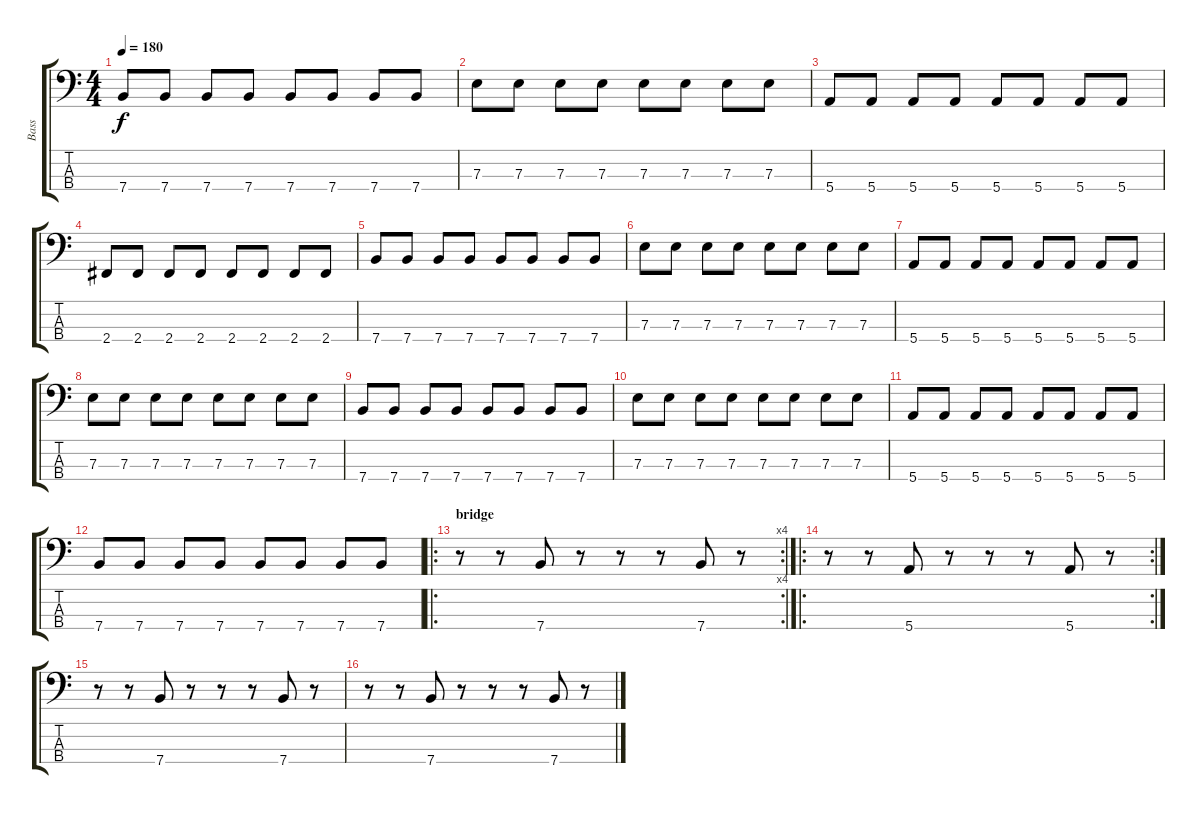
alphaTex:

\track ("Bass" "Bass") {instrument electricbasspick}
\staff {score tabs}
\tuning (G2 D2 A1 E1) {hide}
\ts (4 4)
\tempo 180
\clef f4
\ks c
7.4.8{dy f} 7.4.8 7.4.8 7.4.8 7.4.8 7.4.8 7.4.8 7.4.8 |
7.3.8 7.3.8 7.3.8 7.3.8 7.3.8 7.3.8 7.3.8 7.3.8 |
5.4.8 5.4.8 5.4.8 5.4.8 5.4.8 5.4.8 5.4.8 5.4.8 |
2.4.8 2.4.8 2.4.8 2.4.8 2.4.8 2.4.8 2.4.8 2.4.8 |
7.4.8 7.4.8 7.4.8 7.4.8 7.4.8 7.4.8 7.4.8 7.4.8 |
7.3.8 7.3.8 7.3.8 7.3.8 7.3.8 7.3.8 7.3.8 7.3.8 |
5.4.8 5.4.8 5.4.8 5.4.8 5.4.8 5.4.8 5.4.8 5.4.8 |
7.3.8 7.3.8 7.3.8 7.3.8 7.3.8 7.3.8 7.3.8 7.3.8 |
7.4.8 7.4.8 7.4.8 7.4.8 7.4.8 7.4.8 7.4.8 7.4.8 |
7.3.8 7.3.8 7.3.8 7.3.8 7.3.8 7.3.8 7.3.8 7.3.8 |
5.4.8 5.4.8 5.4.8 5.4.8 5.4.8 5.4.8 5.4.8 5.4.8 |
7.4.8 7.4.8 7.4.8 7.4.8 7.4.8 7.4.8 7.4.8 7.4.8 |
\ro
\rc 4
\section ("" "bridge")
r.8 r.8 7.4.8 r.8 r.8 r.8 7.4.8 r.8 |
\ro
\rc 2
r.8 r.8 5.4.8 r.8 r.8 r.8 5.4.8 r.8 |
r.8 r.8 7.4.8 r.8 r.8 r.8 7.4.8 r.8 |
r.8 r.8 7.4.8 r.8 r.8 r.8 7.4.8 r.8
